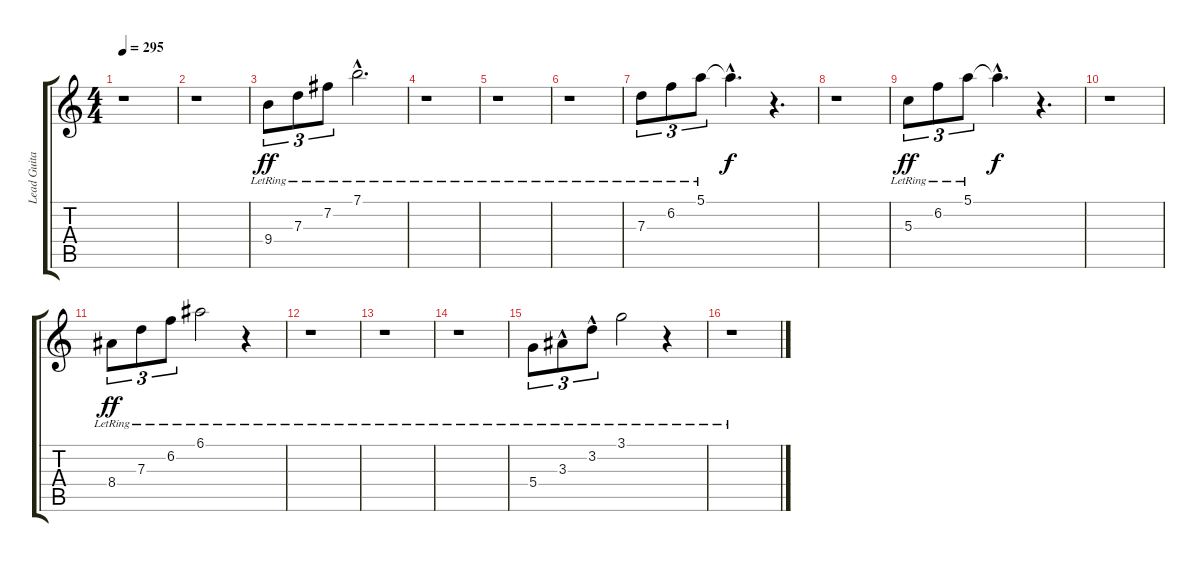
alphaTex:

\track ("Lead Guitar" "Lead Guita") {instrument overdrivenguitar}
\staff {score tabs}
\tuning (E4 B3 G3 D3 A2 E2) {hide}
\ts (4 4)
\tempo 295
\clef g2
\ks c
r.1{dy ff} |
r.1 |
9.4{lr}.8{tu (3 2) instrument acousticguitarsteel} 7.3{lr}.8{tu (3 2)} 7.2{lr}.8{tu (3 2)} 7.1{hac lr}.2{d} |
r.1 |
r.1 |
r.1 |
7.3{lr}.8{tu (3 2) instrument acousticguitarsteel} 6.2{lr}.8{tu (3 2)} 5.1{lr}.8{tu (3 2)} 5.1{hac t}.4{d dy f} r.4{d} |
r.1 |
5.3{lr}.8{tu (3 2) dy ff} 6.2{lr}.8{tu (3 2)} 5.1{lr}.8{tu (3 2)} 5.1{hac t}.4{d dy f} r.4{d} |
r.1 |
8.4{lr}.8{tu (3 2) dy ff instrument acousticguitarsteel} 7.3{lr}.8{tu (3 2)} 6.2{lr}.8{tu (3 2)} 6.1{lr}.2 r.4 |
r.1 |
r.1 |
r.1 |
5.4{lr}.8{tu (3 2) instrument acousticguitarsteel} 3.3{hac lr}.8{tu (3 2)} 3.2{hac lr}.8{tu (3 2)} 3.1{lr}.2 r.4 |
r.1
